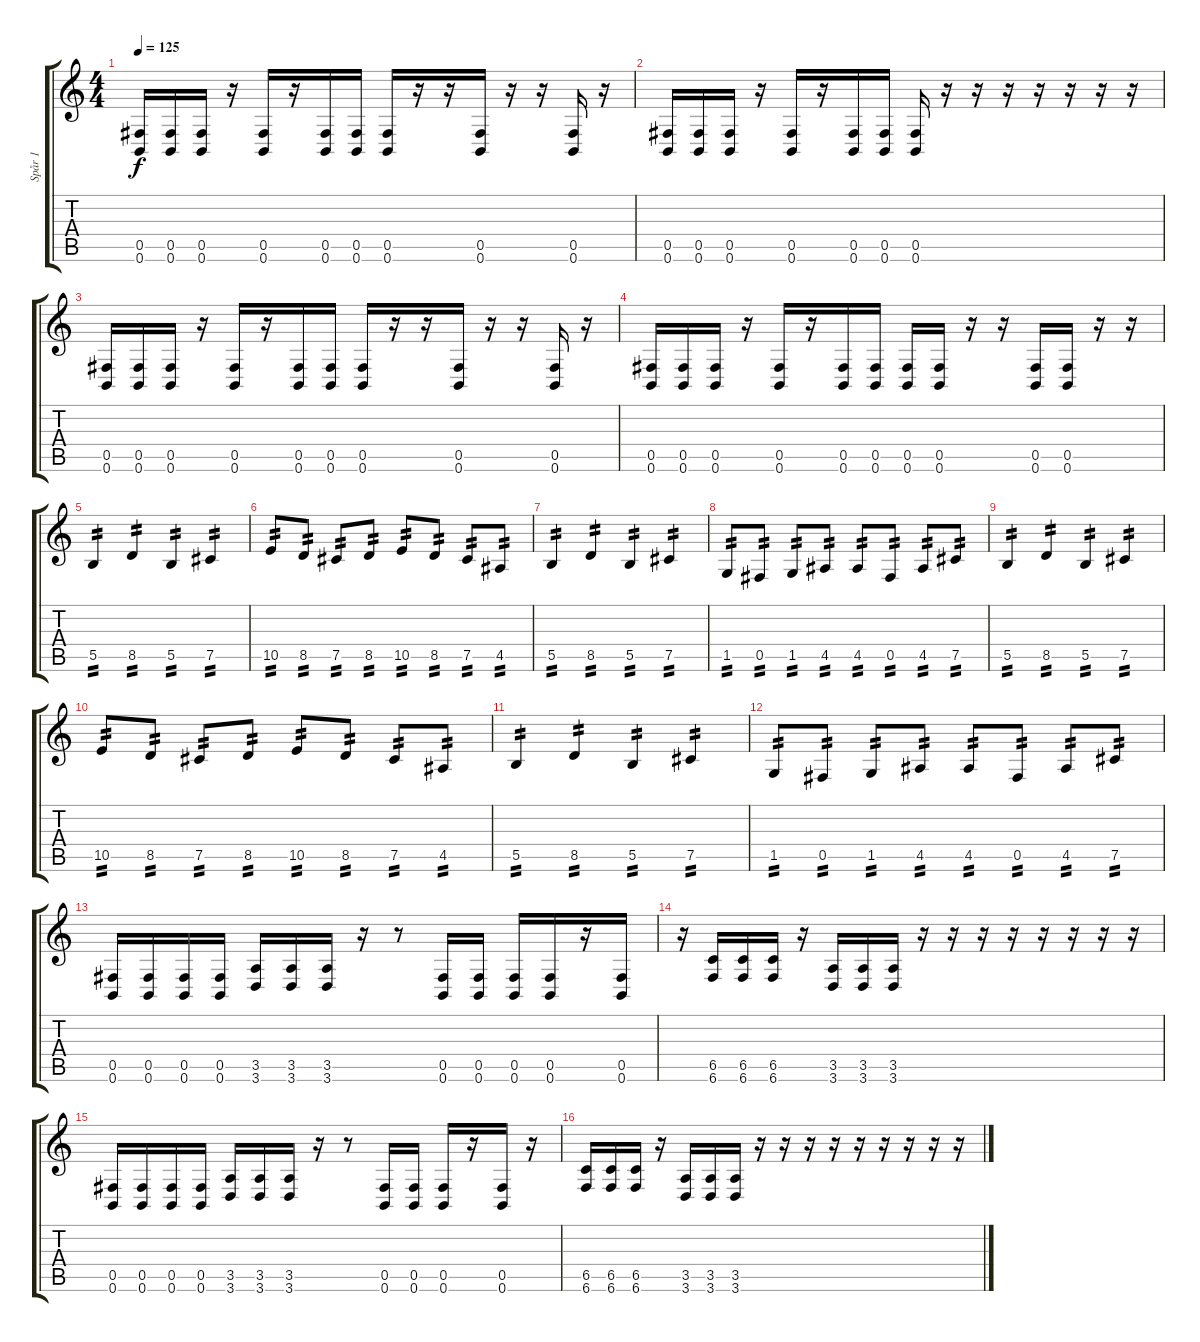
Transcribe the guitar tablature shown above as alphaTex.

\track ("Spår 1" "Spår 1") {instrument distortionguitar}
\staff {score tabs}
\tuning (Db4 Ab3 E3 B2 Gb2 B1) {hide}
\ts (4 4)
\tempo 125
\clef g2
\ks c
(0.5 0.6).16{dy f} (0.5 0.6).16 (0.5 0.6).16 r.16 (0.5 0.6).16 r.16 (0.5 0.6).16 (0.5 0.6).16 (0.5 0.6).16 r.16 r.16 (0.5 0.6).16 r.16 r.16 (0.5 0.6).16 r.16 |
(0.5 0.6).16 (0.5 0.6).16 (0.5 0.6).16 r.16 (0.5 0.6).16 r.16 (0.5 0.6).16 (0.5 0.6).16 (0.5 0.6).16 r.16 r.16 r.16 r.16 r.16 r.16 r.16 |
(0.5 0.6).16 (0.5 0.6).16 (0.5 0.6).16 r.16 (0.5 0.6).16 r.16 (0.5 0.6).16 (0.5 0.6).16 (0.5 0.6).16 r.16 r.16 (0.5 0.6).16 r.16 r.16 (0.5 0.6).16 r.16 |
(0.5 0.6).16 (0.5 0.6).16 (0.5 0.6).16 r.16 (0.5 0.6).16 r.16 (0.5 0.6).16 (0.5 0.6).16 (0.5 0.6).16 (0.5 0.6).16 r.16 r.16 (0.5 0.6).16 (0.5 0.6).16 r.16 r.16 |
5.5.4{tp 2} 8.5.4{tp 2} 5.5.4{tp 2} 7.5.4{tp 2} |
10.5.8{tp 2} 8.5.8{tp 2} 7.5.8{tp 2} 8.5.8{tp 2} 10.5.8{tp 2} 8.5.8{tp 2} 7.5.8{tp 2} 4.5.8{tp 2} |
5.5.4{tp 2} 8.5.4{tp 2} 5.5.4{tp 2} 7.5.4{tp 2} |
1.5.8{tp 2} 0.5.8{tp 2} 1.5.8{tp 2} 4.5.8{tp 2} 4.5.8{tp 2} 0.5.8{tp 2} 4.5.8{tp 2} 7.5.8{tp 2} |
5.5.4{tp 2} 8.5.4{tp 2} 5.5.4{tp 2} 7.5.4{tp 2} |
10.5.8{tp 2} 8.5.8{tp 2} 7.5.8{tp 2} 8.5.8{tp 2} 10.5.8{tp 2} 8.5.8{tp 2} 7.5.8{tp 2} 4.5.8{tp 2} |
5.5.4{tp 2} 8.5.4{tp 2} 5.5.4{tp 2} 7.5.4{tp 2} |
1.5.8{tp 2} 0.5.8{tp 2} 1.5.8{tp 2} 4.5.8{tp 2} 4.5.8{tp 2} 0.5.8{tp 2} 4.5.8{tp 2} 7.5.8{tp 2} |
(0.5 0.6).16 (0.5 0.6).16 (0.5 0.6).16 (0.5 0.6).16 (3.5 3.6).16 (3.5 3.6).16 (3.5 3.6).16 r.16 r.8 (0.5 0.6).16 (0.5 0.6).16 (0.5 0.6).16 (0.5 0.6).16 r.16 (0.5 0.6).16 |
r.16 (6.5 6.6).16 (6.5 6.6).16 (6.5 6.6).16 r.16 (3.5 3.6).16 (3.5 3.6).16 (3.5 3.6).16 r.16 r.16 r.16 r.16 r.16 r.16 r.16 r.16 |
(0.5 0.6).16 (0.5 0.6).16 (0.5 0.6).16 (0.5 0.6).16 (3.5 3.6).16 (3.5 3.6).16 (3.5 3.6).16 r.16 r.8 (0.5 0.6).16 (0.5 0.6).16 (0.5 0.6).16 r.16 (0.5 0.6).16 r.16 |
(6.5 6.6).16 (6.5 6.6).16 (6.5 6.6).16 r.16 (3.5 3.6).16 (3.5 3.6).16 (3.5 3.6).16 r.16 r.16 r.16 r.16 r.16 r.16 r.16 r.16 r.16
